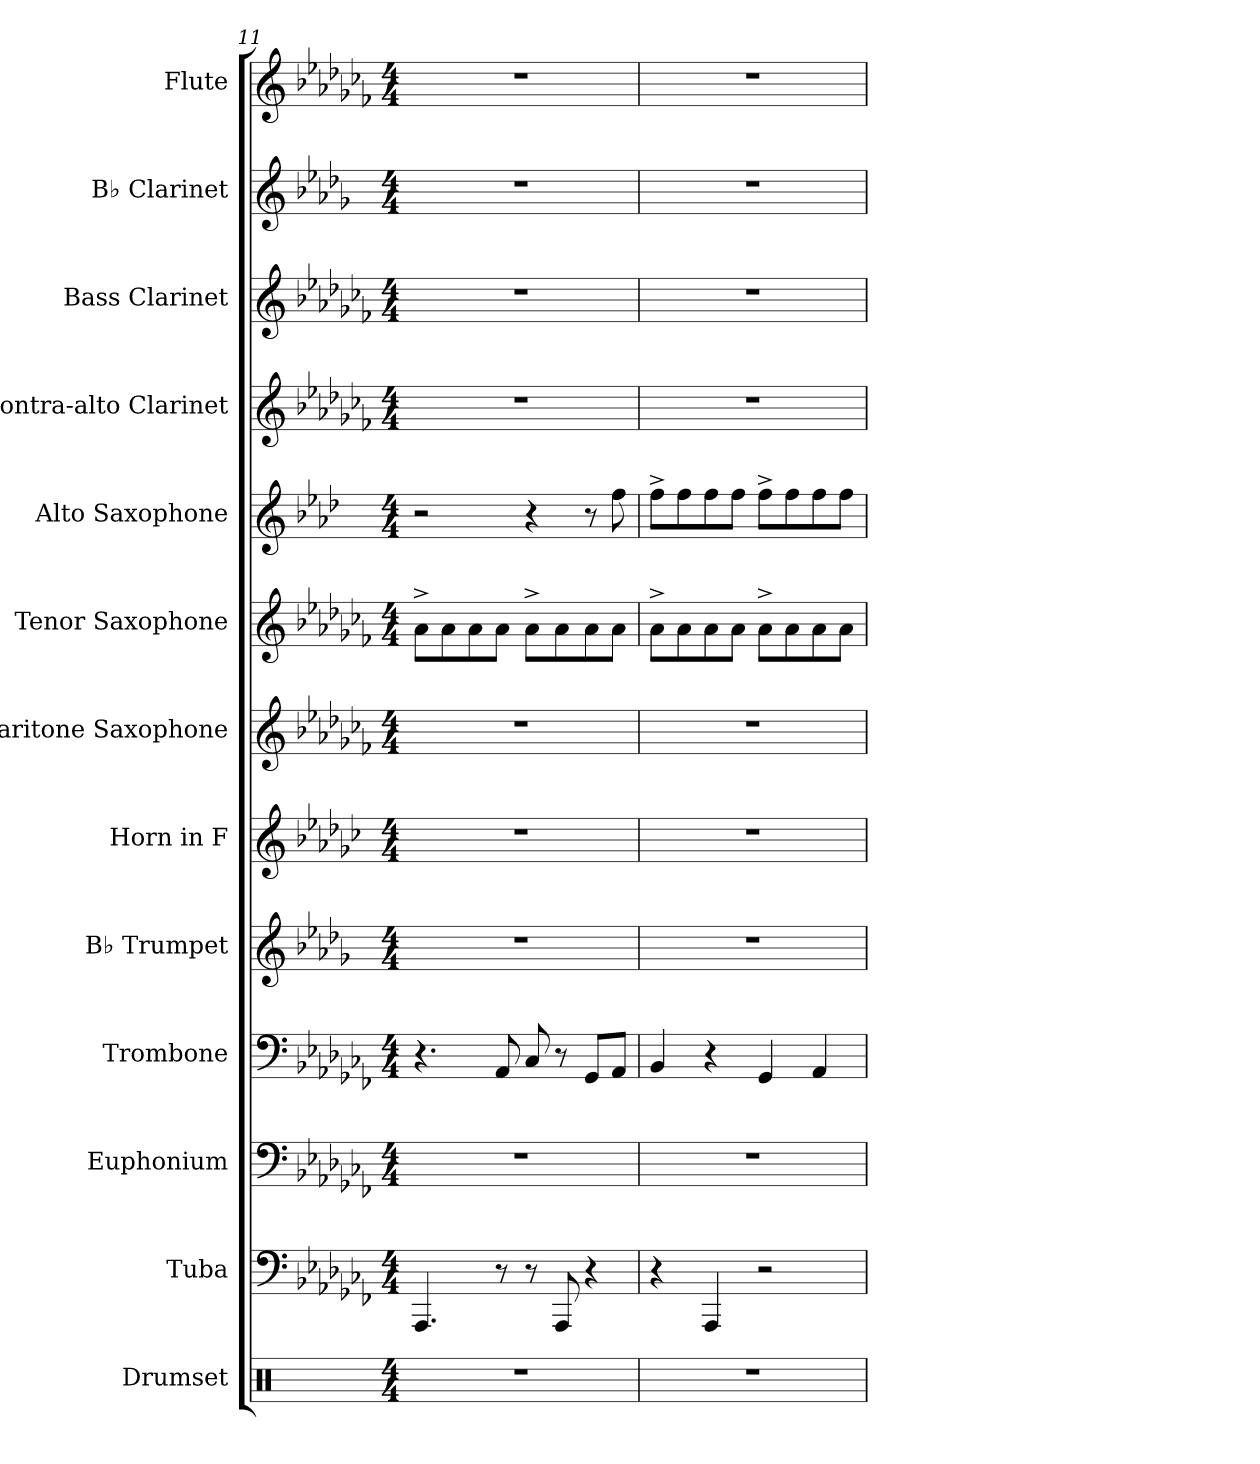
**kern	**kern	**kern	**kern	**kern	**kern	**kern	**kern	**kern	**kern	**kern	**kern	**kern
*part13	*part12	*part11	*part10	*part9	*part8	*part7	*part6	*part5	*part4	*part3	*part2	*part1
*staff13	*staff12	*staff11	*staff10	*staff9	*staff8	*staff7	*staff6	*staff5	*staff4	*staff3	*staff2	*staff1
*I"Drumset	*I"Tuba	*I"Euphonium	*I"Trombone	*I"B♭ Trumpet	*I"Horn in F	*I"Baritone Saxophone	*I"Tenor Saxophone	*I"Alto Saxophone	*I"Contra-alto Clarinet	*I"Bass Clarinet	*I"B♭ Clarinet	*I"Flute
*I'Drs.	*I'Tba.	*I'Euph.	*I'Tbn.	*I'B♭ Tpt.	*	*I'Bar. Sax.	*I'T. Sax.	*I'A. Sax.	*I'C-a. Cl.	*I'B. Cl.	*I'B♭ Cl.	*I'Fl.
*clefX	*clefF4	*clefF4	*clefF4	*clefG2	*clefG2	*clefG2	*clefG2	*clefG2	*clefG2	*clefG2	*clefG2	*clefG2
*	*	*	*	*ITrd1c2	*ITrd4c7	*ITrd12c21	*ITrd8c14	*ITrd5c9	*ITrd12c21	*ITrd8c14	*ITrd1c2	*
*k[]	*k[b-e-a-d-g-c-f-]	*k[b-e-a-d-g-c-f-]	*k[b-e-a-d-g-c-f-]	*k[b-e-a-d-g-c-f-]	*k[b-e-a-d-g-c-f-]	*k[b-e-a-d-g-c-f-]	*k[b-e-a-d-g-c-f-]	*k[b-e-a-d-g-c-f-]	*k[b-e-a-d-g-c-f-]	*k[b-e-a-d-g-c-f-]	*k[b-e-a-d-g-c-f-]	*k[b-e-a-d-g-c-f-]
*M4/4	*M4/4	*M4/4	*M4/4	*M4/4	*M4/4	*M4/4	*M4/4	*M4/4	*M4/4	*M4/4	*M4/4	*M4/4
=11	=11	=11	=11	=11	=11	=11	=11	=11	=11	=11	=11	=11
1r	4.AAA-/	1r	4.r	1r	1r	1r	8A-^\L	2r	1r	1r	1r	1r
.	.	.	.	.	.	.	8A-\	.	.	.	.	.
.	.	.	.	.	.	.	8A-\	.	.	.	.	.
.	8r	.	8AA-/	.	.	.	8A-\J	.	.	.	.	.
.	8r	.	8C-/	.	.	.	8A-^\L	4r	.	.	.	.
.	8AAA-/	.	8r	.	.	.	8A-\	.	.	.	.	.
.	4r	.	8GG-/L	.	.	.	8A-\	8r	.	.	.	.
.	.	.	8AA-/J	.	.	.	8A-\J	8a-\	.	.	.	.
=12	=12	=12	=12	=12	=12	=12	=12	=12	=12	=12	=12	=12
1r	4r	1r	4BB-/	1r	1r	1r	8A-^\L	8a-^\L	1r	1r	1r	1r
.	.	.	.	.	.	.	8A-\	8a-\	.	.	.	.
.	4AAA-/	.	4r	.	.	.	8A-\	8a-\	.	.	.	.
.	.	.	.	.	.	.	8A-\J	8a-\J	.	.	.	.
.	2r	.	4GG-/	.	.	.	8A-^\L	8a-^\L	.	.	.	.
.	.	.	.	.	.	.	8A-\	8a-\	.	.	.	.
.	.	.	4AA-/	.	.	.	8A-\	8a-\	.	.	.	.
.	.	.	.	.	.	.	8A-\J	8a-\J	.	.	.	.
=	=	=	=	=	=	=	=	=	=	=	=	=
*-	*-	*-	*-	*-	*-	*-	*-	*-	*-	*-	*-	*-
